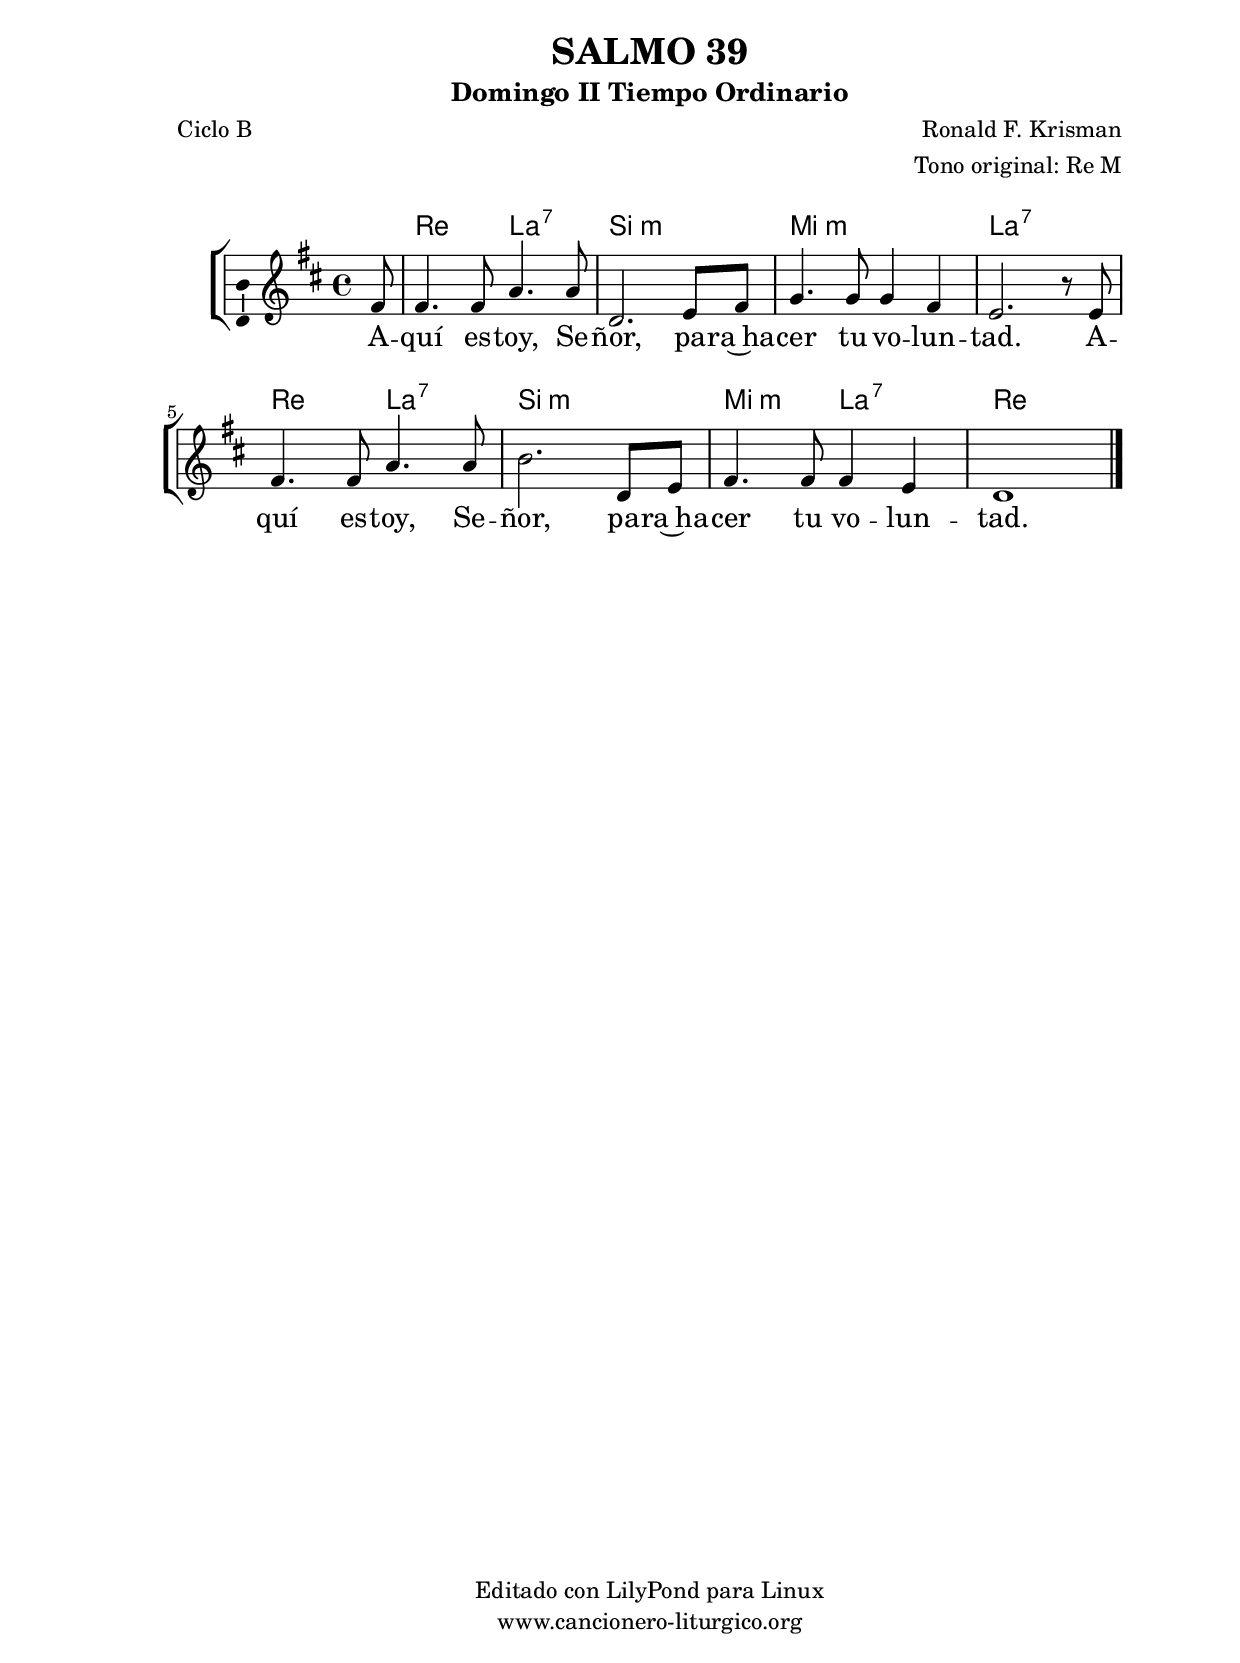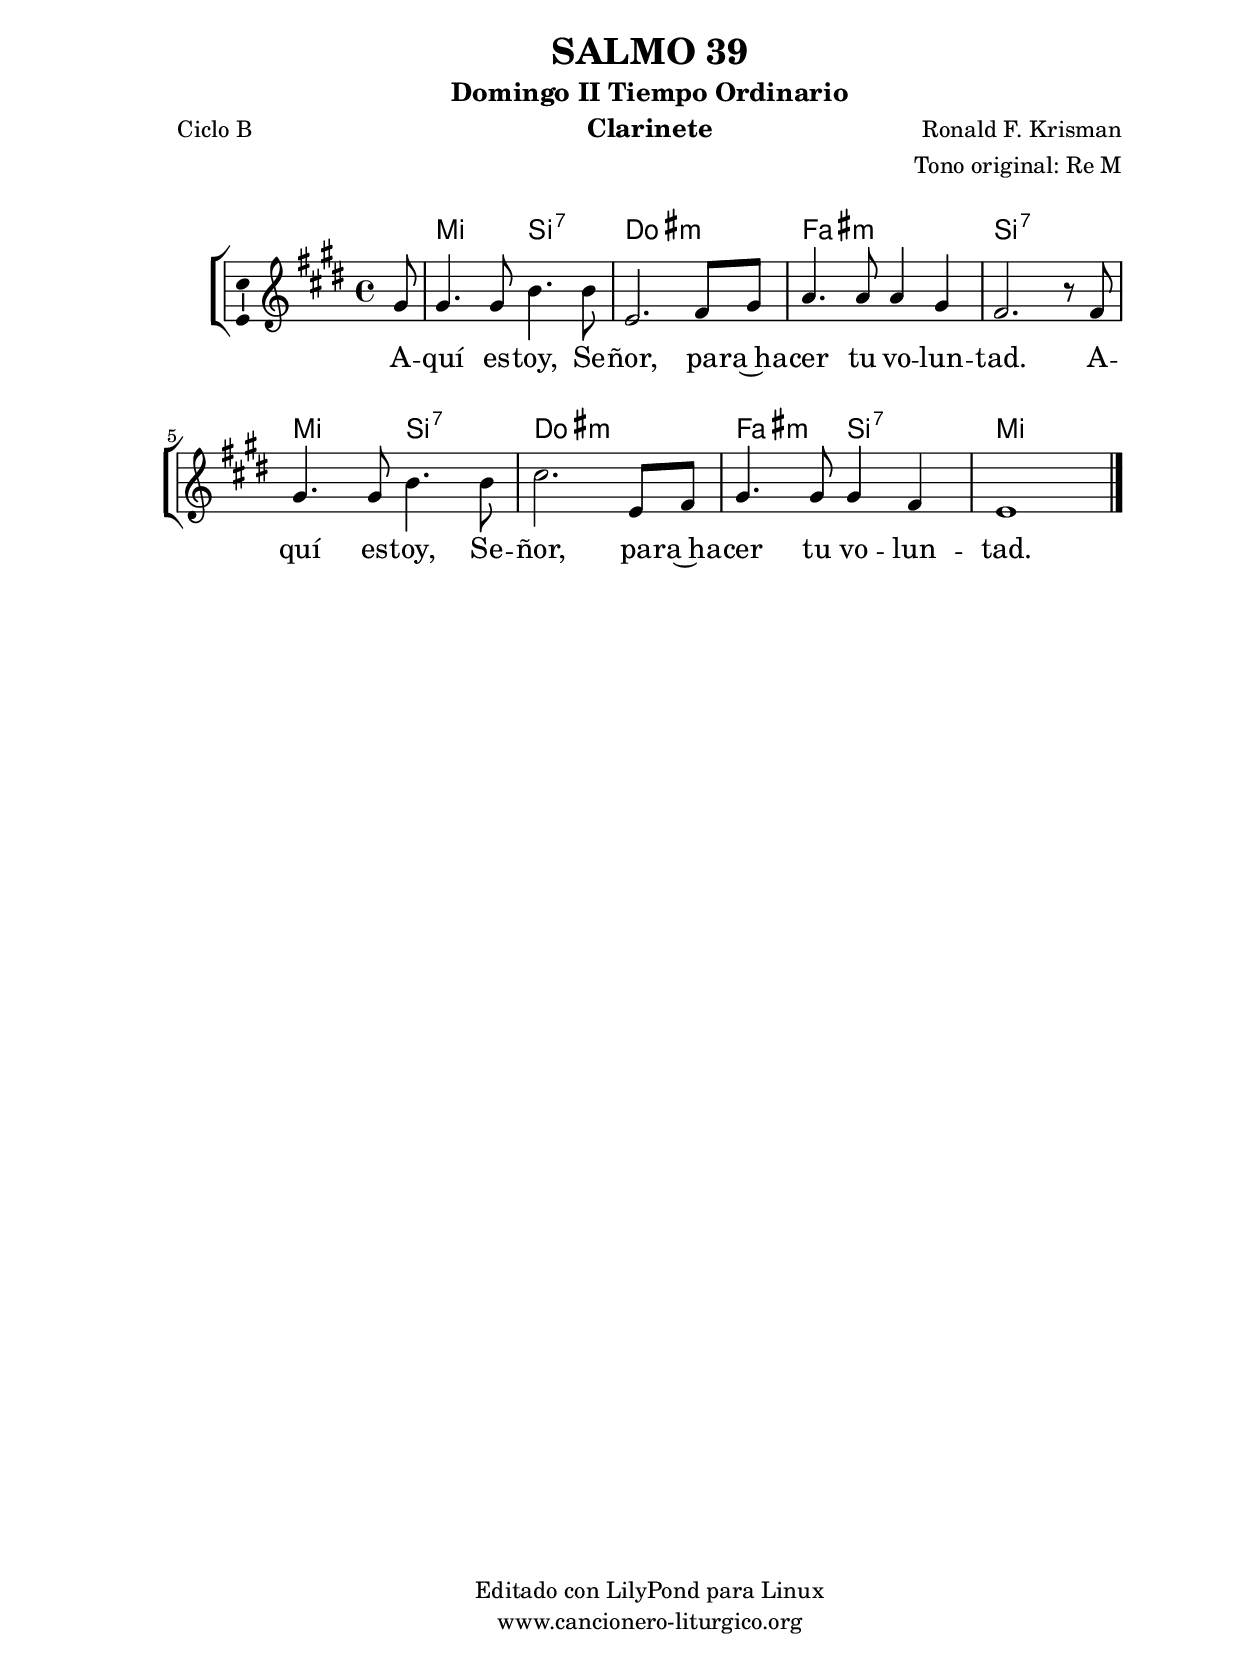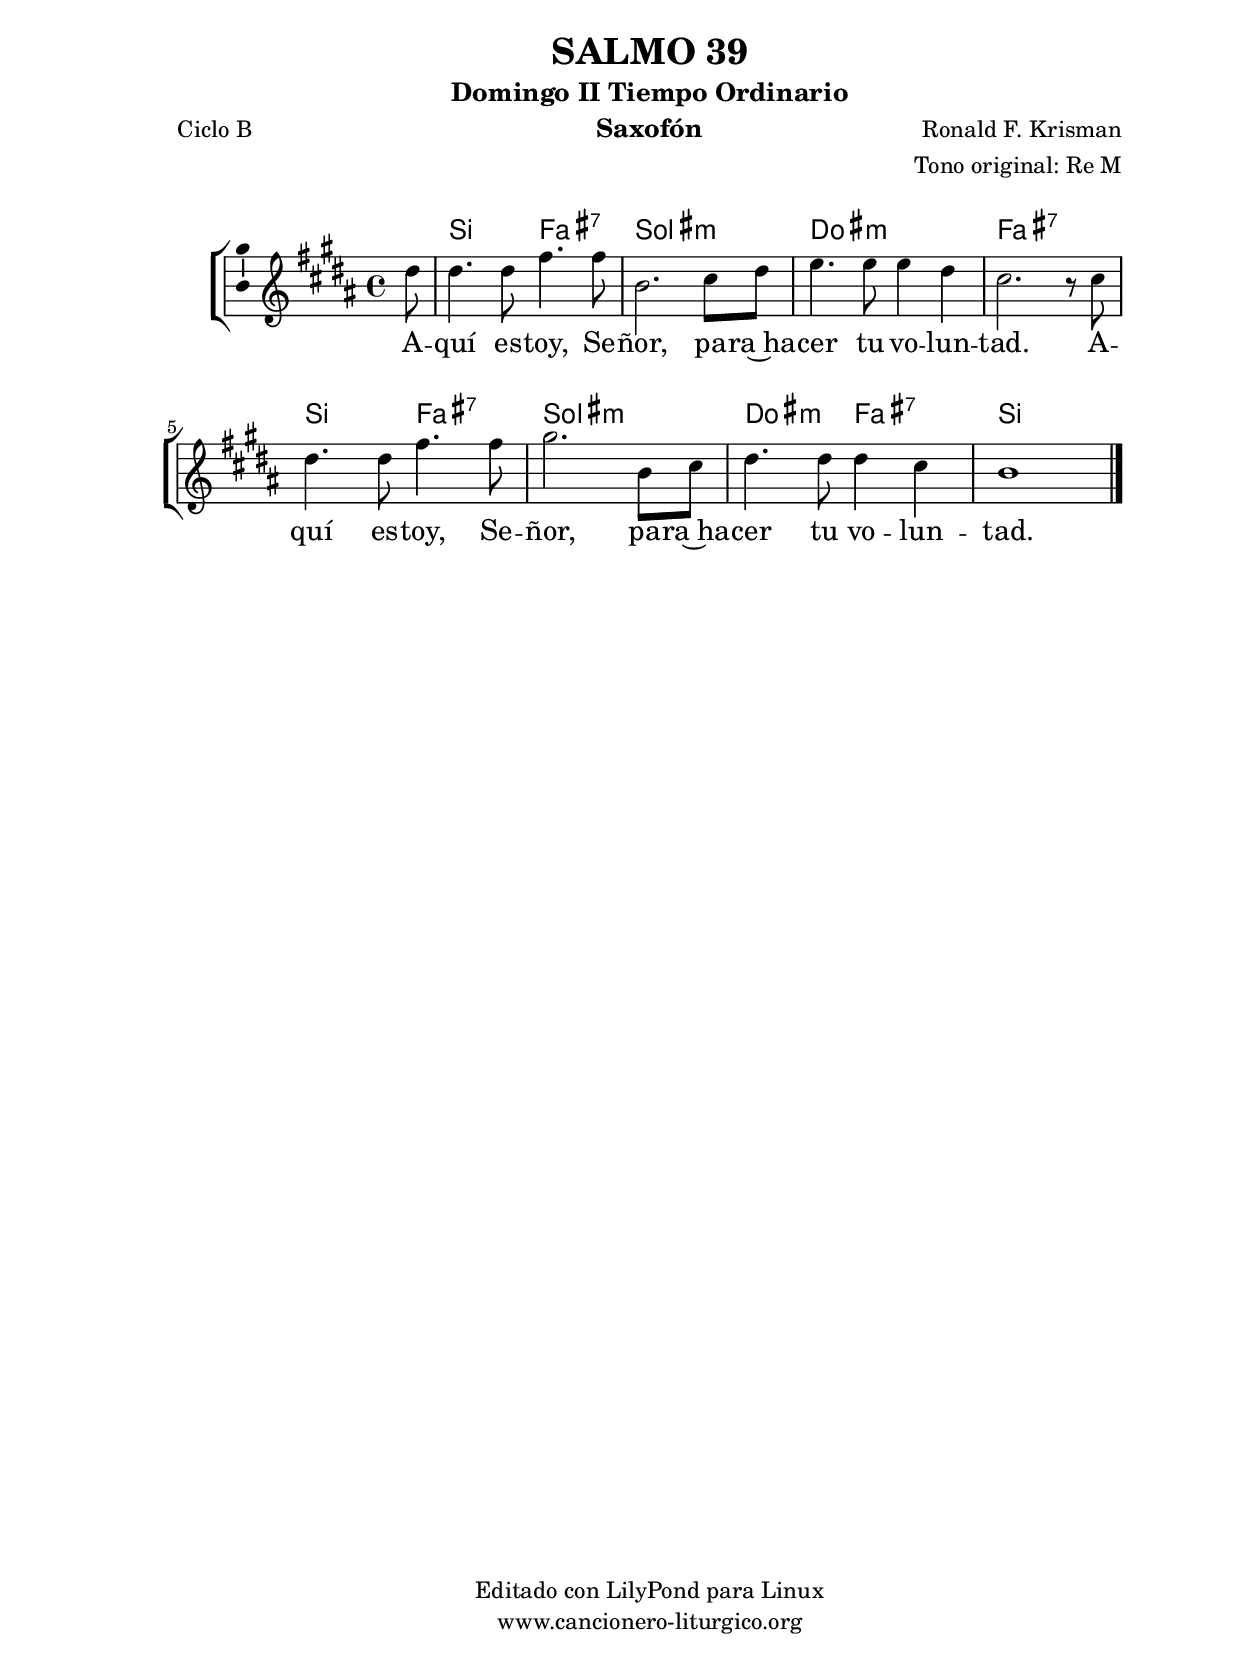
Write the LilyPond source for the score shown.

%
%para convertir .midi en .wav:
%timidity filename.midi -Ow -o finename.wav
%
%
%Para convertir de .wav a .mp3:
%lame -h -m j filename.wav
%
%
%para escuchar el midi:
%timidity nombrefichero.midi
%


%versión de lilypond para la que se ha escrito esta partitura:
\version "2.16.0"

	%Tamaño papel
	#(set-default-paper-size "a4")
	%Tamaño partitura
	#(set-global-staff-size 20)
	%No responde al pulsar sobre una nota
	#(ly:set-option 'point-and-click #f)

%parámetros del encabezamiento:
\header {
	title = "SALMO 39"
	subtitle = "Domingo II Tiempo Ordinario"
	composer = "Ronald F. Krisman"
	poet = "Ciclo B"
	meter = ""
	arranger = "Tono original: Re M"
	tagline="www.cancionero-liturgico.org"
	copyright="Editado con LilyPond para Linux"
	}

%parámetros asociados al papel:
\paper  {
	oddHeaderMarkup = \markup {\fill-line { \on-the-fly #not-first-page \fromproperty #'header:title \on-the-fly #not-first-page \fromproperty #'header:composer }}
	evenHeaderMarkup = \markup {\fill-line { \fromproperty #'header:composer \fromproperty #'header:title }}
	#(set-paper-size "a4")
	print-page-number = ##f
	first-page-number = 1
	print-first-page-number = ##f
%	head-separation = 3.0 \cm
	top-margin = 2.0 \cm
	bottom-margin = 0.5\cm
%%%	bottom-margin = -1.0\cm
	left-margin = 3.0 \cm
	line-width = 16.0 \cm 
	indent = 8\mm
	interscoreline = 2.\mm
	between-system-space = 15\mm
%	para que las partituras no llenen la hoja:
	ragged-bottom = ##t
%	idem para la última hoja:
	ragged-last-bottom = ##f
%	para que las partituras llenen el ancho del papel:
	ragged-last = ##f
	after-title-space = 2.5 \cm
%page-count=1
%system-count=8

	%Flexible Vertical Spacing
%	markup-markup-spacing =
%	#'((basic-distance . 15) (minimum-distance . 15) (padding . 3))
	markup-system-spacing =
	#'((basic-distance . 15) (minimum-distance . 15) (padding . 3))
	system-system-spacing =
	#'((basic-distance . 15) (minimum-distance . 15) (padding . 3))
	score-system-spacing =
	#'((basic-distance . 15) (minimum-distance . 15) (padding . 5))
%	top-system-spacing = % header
%	#'((basic-distance . 8) (minimum-distance . 0) (padding . 3))
%	top-markup-spacing =
%	#'((basic-distance . 20) (minimum-distance . 20) (padding . 3))
	last-bottom-spacing = % footer
	#'((basic-distance . 5) (minimum-distance . 5) (padding . 3))
%	score-markup-spacing =
%	#'((basic-distance . 16) (minimum-distance . 13) (padding . 3))

	}


%parámetros que afectan a toda la partitura:
global =  {
	%clave de sol (G):
	\clef G
	%armadura:
%	\transpose bes c'
	\key d \major
	\tempo 4=100
	\set Score.tempoHideNote = ##t
	}


acordes = {
	\italianChords
	\chordmode {
%	\transpose bes c'
{

s8
d2 a:7 b1:m e:m a:7
d2 a:7 b1:m e2:m a:7 d1

	}
	}
}

melodia = 
%	\transpose bes c'
{
	\relative c'{

	\time 4/4

\partial8
fis8
fis4. fis8 a4. a8
d,2. e8 fis
g4. g8 g4 fis
e2. r8 e8
fis4. fis8 a4. a8
b2. d,8 e
fis4. fis8 fis4 e
d1

	\bar "|."
	}
	}


texto = \lyricmode {
A -- quí es -- toy, Se -- ñor, pa -- ra~ha -- cer tu vo -- lun -- tad.
A -- quí es -- toy, Se -- ñor, pa -- ra~ha -- cer tu vo -- lun -- tad.
	}


acordesStaff = \context ChordNames = acordesStaff <<
	\set chordChanges = ##t
	\acordes
	>>


vozStaff = \context Voice = vozStaff
\with {\consists "Ambitus_engraver"}
<<
%	\set Staff.instrumentName = ""
%	\set Staff.shortInstrumentName = ""
%	\set Staff.midiInstrument = #"clarinet"
%	\set Staff.midiInstrument = #"cello"
%	\set Staff.midiInstrument = #"flute"
	\set Staff.midiInstrument = #"electric guitar (jazz)"
%	\set Staff.midiInstrument = #"english horn"
%	\set Staff.midiInstrument = #"violin"
%	\set Staff.midiInstrument = #"glockenspiel"
	\set Staff.midiMinimumVolume = #0.7
	\set Staff.midiMaximumVolume = #0.9
	\global
	\melodia
	>>


textoStaff = \context Lyrics = textoStaff <<
	\lyricsto vozStaff \texto
	>>

\book {
	\score {
		\context ChoirStaff {
			\override StaffGroup.SystemStartBracket #'collapse-height = #1
			\override Score.SystemStartBar #'collapse-height = #1
			<<
			\acordesStaff
			\vozStaff
			\textoStaff
			>>
			}
		\layout {
	    		\context {
				\Lyrics
				\override LyricText #'font-size = #2
				}
	   		 \context {
				\Score
				%fontSize = #3
				\override StaffSymbol #'staff-space = #(magstep +3)
				%\override Beam #'thickness = #0.55
				%\override SpacingSpanner #'spacing-increment = #1.0
				%\override Slur #'height-limit = #1.5
				}
			}
		}
	\score {
		\unfoldRepeats
		\context ChoirStaff {
			<<
			\acordesStaff
			\vozStaff
			>>
			}
		\midi {
	  		\context {
	  			\Score
				tempoWholesPerMinute = #(ly:make-moment 70 4)
				}
			}
		}
	}

%Partitura para clarinete
#(define output-suffix "C")
\book {
	\header{
		instrument = "Clarinete"
		}
	\score {
		\context ChoirStaff {
			\override StaffGroup.SystemStartBracket #'collapse-height = #1
			\override Score.SystemStartBar #'collapse-height = #1
\transpose c d
			<<
			\acordesStaff
			\vozStaff
			\textoStaff
			>>
			}
		\layout {
	    		\context {
				\Lyrics
				\override LyricText #'font-size = #2
				}
	   		 \context {
				\Score
				%fontSize = #3
				\override StaffSymbol #'staff-space = #(magstep +3)
				%\override Beam #'thickness = #0.55
				%\override SpacingSpanner #'spacing-increment = #1.0
				%\override Slur #'height-limit = #1.5
				}
			}
		}
	}

%Partitura para saxofón
#(define output-suffix "S")
\book {
	\header{
		instrument = "Saxofón"
		}
	\score {
		\context ChoirStaff {
			\override StaffGroup.SystemStartBracket #'collapse-height = #1
			\override Score.SystemStartBar #'collapse-height = #1
\transpose c a
			<<
			\acordesStaff
			\vozStaff
			\textoStaff
			>>
			}
		\layout {
	    		\context {
				\Lyrics
				\override LyricText #'font-size = #2
				}
	   		 \context {
				\Score
				%fontSize = #3
				\override StaffSymbol #'staff-space = #(magstep +3)
				%\override Beam #'thickness = #0.55
				%\override SpacingSpanner #'spacing-increment = #1.0
				%\override Slur #'height-limit = #1.5
				}
			}
		}
	}

